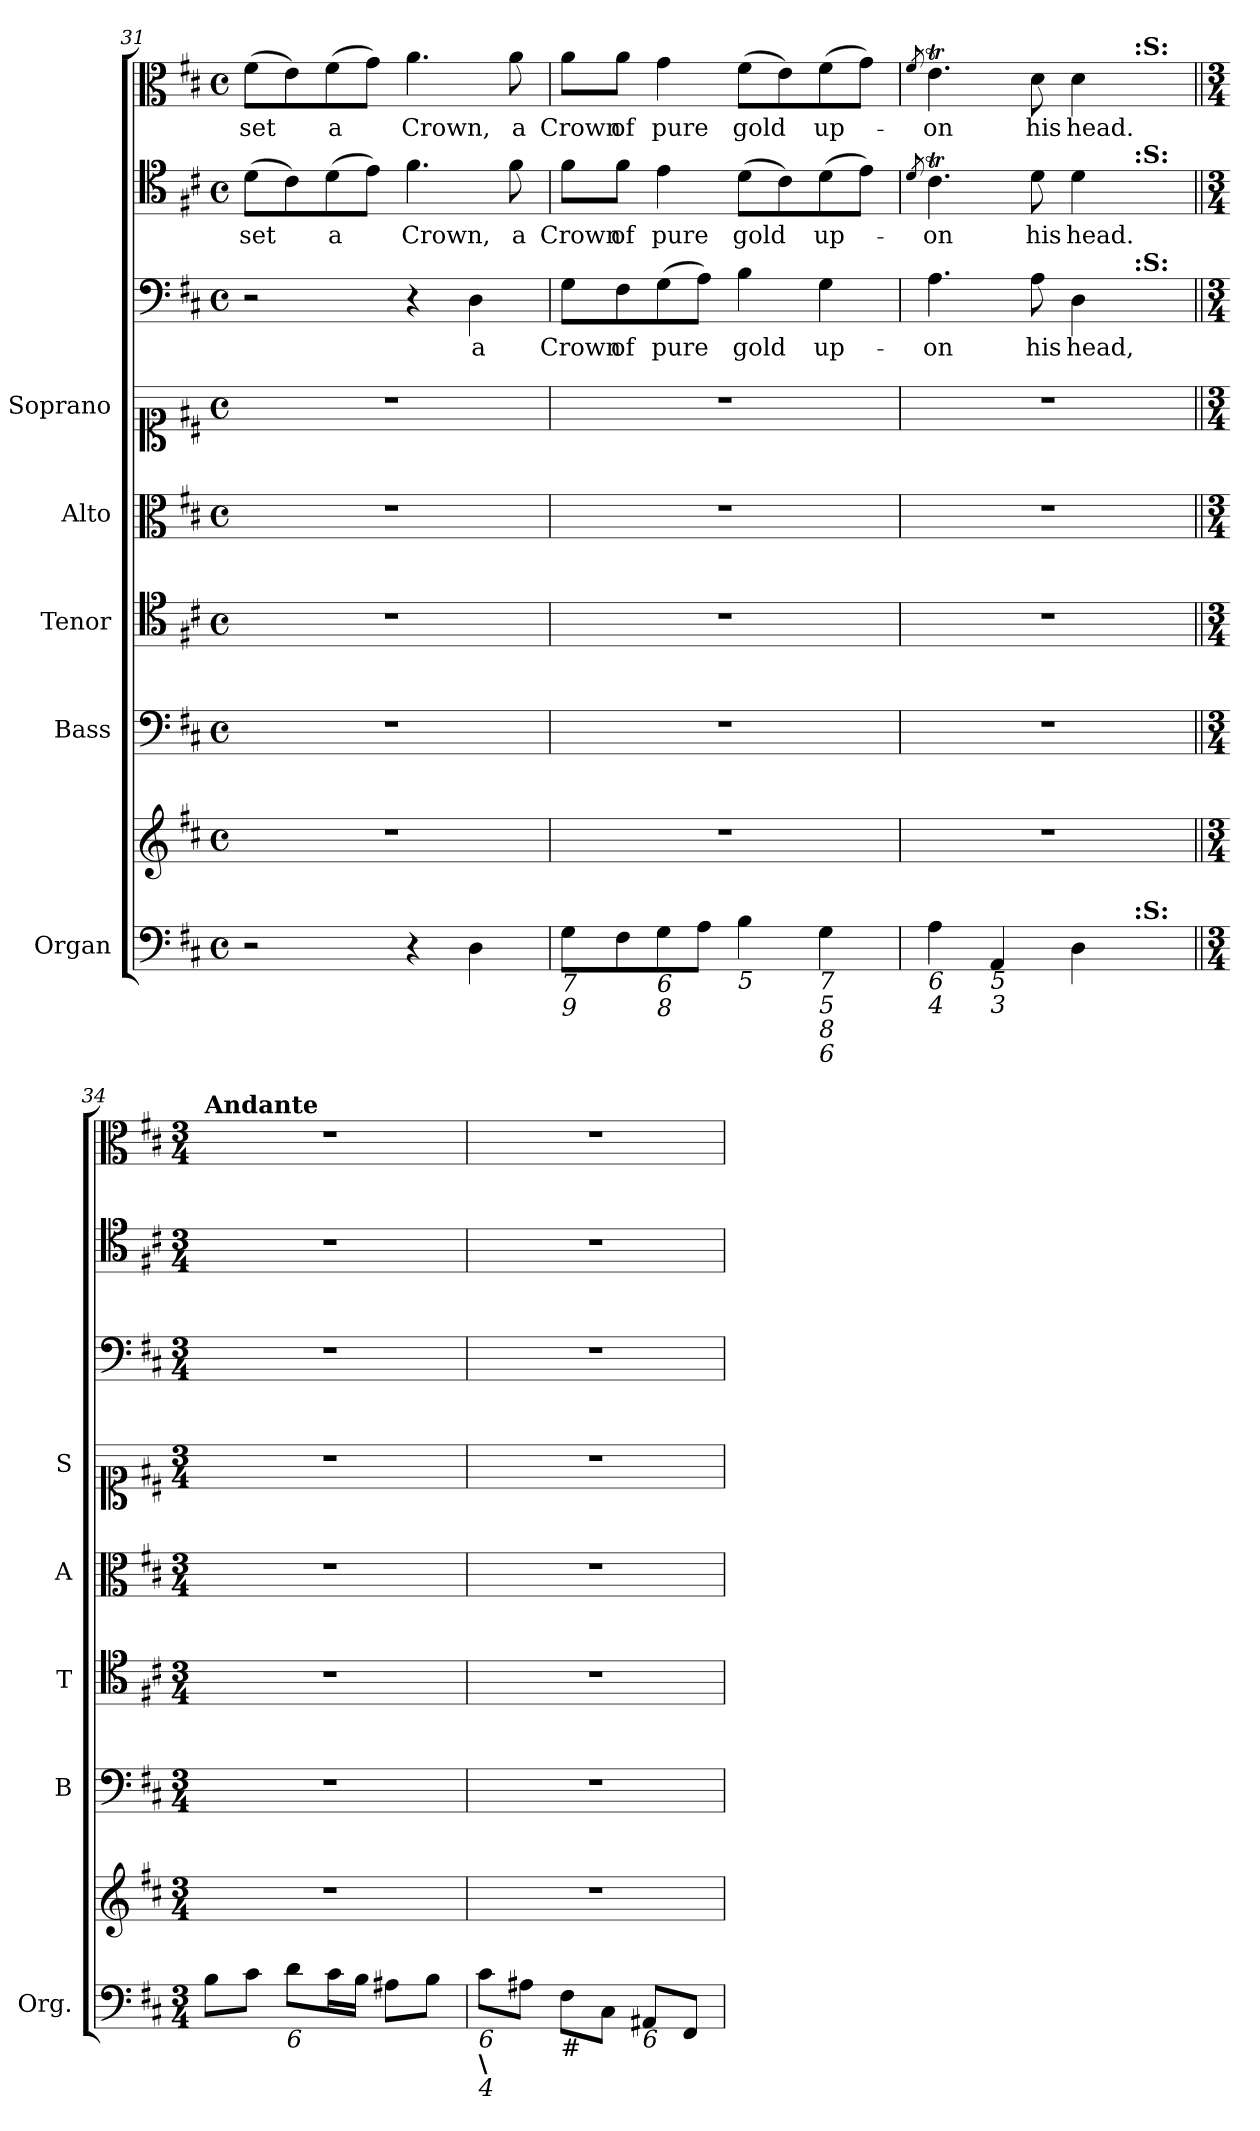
**kern	**kern	**kern	**kern	**kern	**kern	**kern	**text	**kern	**text	**kern	**text
*part8	*part8	*part7	*part6	*part5	*part4	*part3	*part3	*part2	*part2	*part1	*part1
*staff9	*staff8	*staff7	*staff6	*staff5	*staff4	*staff3	*staff3	*staff2	*staff2	*staff1	*staff1
*I"Organ	*	*I"Bass	*I"Tenor	*I"Alto	*I"Soprano	*	*	*	*	*	*
*I'Org.	*	*I'B	*I'T	*I'A	*I'S	*	*	*	*	*	*
*clefF4	*clefG2	*clefF4	*clefC4	*clefC3	*clefC1	*clefF4	*	*clefC4	*	*clefC3	*
*k[f#c#]	*k[f#c#]	*k[f#c#]	*k[f#c#]	*k[f#c#]	*k[f#c#]	*k[f#c#]	*	*k[f#c#]	*	*k[f#c#]	*
*D:	*D:	*D:	*D:	*D:	*D:	*D:	*	*D:	*	*D:	*
*M4/4	*M4/4	*M4/4	*M4/4	*M4/4	*M4/4	*M4/4	*	*M4/4	*	*M4/4	*
*met(c)	*met(c)	*met(c)	*met(c)	*met(c)	*met(c)	*met(c)	*	*met(c)	*	*met(c)	*
=31	=31	=31	=31	=31	=31	=31	=31	=31	=31	=31	=31
!	!	!	!	!	!	!	!	!	!LO:LY:b	!	!LO:LY:b
2r	1r	1r	1r	1r	1r	2r	.	(>8d\L	set	(>8f#\L	set
.	.	.	.	.	.	.	.	8c#\)	.	8e\)	.
!	!	!	!	!	!	!	!	!	!LO:LY:b	!	!LO:LY:b
.	.	.	.	.	.	.	.	(>8d\	a	(>8f#\	a
.	.	.	.	.	.	.	.	8e\J)	.	8g\J)	.
!	!	!	!	!	!	!	!	!	!LO:LY:b	!	!LO:LY:b
4r	.	.	.	.	.	4r	.	4.f#\	Crown,	4.a\	Crown,
!	!	!	!	!	!	!	!LO:LY:b	!	!	!	!
4D\	.	.	.	.	.	4D\	a	.	.	.	.
!	!	!	!	!	!	!	!	!	!LO:LY:b	!	!LO:LY:b
.	.	.	.	.	.	.	.	8f#\	a	8a\	a
=32	=32	=32	=32	=32	=32	=32	=32	=32	=32	=32	=32
!LO:TX:b:i:t=7	!	!	!	!	!	!	!	!	!	!	!
!LO:TX:b:i:t=9	!	!	!	!	!	!	!	!	!	!	!
!	!	!	!	!	!	!	!LO:LY:b	!	!LO:LY:b	!	!LO:LY:b
8G\L	1r	1r	1r	1r	1r	8G\L	Crown	8f#\L	Crown	8a\L	Crown
!	!	!	!	!	!	!	!LO:LY:b	!	!LO:LY:b	!	!LO:LY:b
8F#\	.	.	.	.	.	8F#\	of	8f#\J	of	8a\J	of
!LO:TX:b:i:t=6	!	!	!	!	!	!	!	!	!	!	!
!LO:TX:b:i:t=8	!	!	!	!	!	!	!	!	!	!	!
!	!	!	!	!	!	!	!LO:LY:b	!	!LO:LY:b	!	!LO:LY:b
8G\	.	.	.	.	.	(>8G\	pure	4e\	pure	4g\	pure
8A\J	.	.	.	.	.	8A\J)	.	.	.	.	.
!LO:TX:b:i:t=5	!	!	!	!	!	!	!	!	!	!	!
!	!	!	!	!	!	!	!LO:LY:b	!	!LO:LY:b	!	!LO:LY:b
4B\	.	.	.	.	.	4B\	gold	(>8d\L	gold	(>8f#\L	gold
.	.	.	.	.	.	.	.	8c#\)	.	8e\)	.
!LO:TX:b:i:t=7	!	!	!	!	!	!	!	!	!	!	!
!LO:TX:b:i:t=5	!	!	!	!	!	!	!	!	!	!	!
!LO:TX:b:i:t=8	!	!	!	!	!	!	!	!	!	!	!
!LO:TX:b:i:t=6	!	!	!	!	!	!	!	!	!	!	!
!	!	!	!	!	!	!	!LO:LY:b	!	!LO:LY:b	!	!LO:LY:b
4G\	.	.	.	.	.	4G\	up-	(>8d\	up-	(>8f#\	up-
.	.	.	.	.	.	.	.	8e\J)	.	8g\J)	.
=33	=33	=33	=33	=33	=33	=33	=33	=33	=33	=33	=33
.	.	.	.	.	.	.	.	8qd/	.	8qf#/	.
!LO:TX:b:i:t=6	!	!	!	!	!	!	!	!	!	!	!
!LO:TX:b:i:t=4	!	!	!	!	!	!	!	!	!	!	!
!	!	!	!	!	!	!	!LO:LY:b	!	!LO:LY:b	!	!LO:LY:b
4A\	1r	1r	1r	1r	1r	4.A\	-on	4.c#t\	-on	4.eT\	-on
!LO:TX:b:i:t=5	!	!	!	!	!	!	!	!	!	!	!
!LO:TX:b:i:t=3	!	!	!	!	!	!	!	!	!	!	!
4AA/	.	.	.	.	.	.	.	.	.	.	.
!	!	!	!	!	!	!	!LO:LY:b	!	!LO:LY:b	!	!LO:LY:b
.	.	.	.	.	.	8A\	his	8d\	his	8d\	his
!	!	!	!	!	!	!	!LO:LY:b	!	!LO:LY:b	!	!LO:LY:b
4D\	.	.	.	.	.	4D\	head,	4d\	head.	4d\	head.
!	!	!	!	!	!	!	!	!	!	!LO:TX:a:B:t=&colon;S&colon;	!
!	!	!	!	!	!	!	!	!LO:TX:a:B:t=&colon;S&colon;	!	!	!
!	!	!	!	!	!	!LO:TX:a:B:t=&colon;S&colon;	!	!	!	!	!
!LO:TX:a:B:t=&colon;S&colon;	!	!	!	!	!	!	!	!	!	!	!
4ryy	.	.	.	.	.	4ryy	.	4ryy	.	4ryy	.
!!LO:PB:g=z
=34||	=34||	=34||	=34||	=34||	=34||	=34||	=34||	=34||	=34||	=34||	=34||
*M3/4	*M3/4	*M3/4	*M3/4	*M3/4	*M3/4	*M3/4	*	*M3/4	*	*M3/4	*
*	*	*	*	*	*	*	*	*	*	*MM90	*
!	!	!	!	!	!	!	!	!	!	!LO:TX:a:B:t=Andante	!
8B\L	2.r	2.r	2.r	2.r	2.r	2.r	.	2.r	.	2.r	.
8c#\J	.	.	.	.	.	.	.	.	.	.	.
!LO:TX:b:i:t=6	!	!	!	!	!	!	!	!	!	!	!
8d\L	.	.	.	.	.	.	.	.	.	.	.
16c#\L	.	.	.	.	.	.	.	.	.	.	.
16B\JJ	.	.	.	.	.	.	.	.	.	.	.
8A#X\L	.	.	.	.	.	.	.	.	.	.	.
8B\J	.	.	.	.	.	.	.	.	.	.	.
=35	=35	=35	=35	=35	=35	=35	=35	=35	=35	=35	=35
!LO:TX:b:i:t=6	!	!	!	!	!	!	!	!	!	!	!
!LO:TX:b:B:t=\	!	!	!	!	!	!	!	!	!	!	!
!LO:TX:b:i:t=4	!	!	!	!	!	!	!	!	!	!	!
8c#\L	2.r	2.r	2.r	2.r	2.r	2.r	.	2.r	.	2.r	.
8A#X\J	.	.	.	.	.	.	.	.	.	.	.
!LO:TX:b:t=#	!	!	!	!	!	!	!	!	!	!	!
8F#\L	.	.	.	.	.	.	.	.	.	.	.
8C#\J	.	.	.	.	.	.	.	.	.	.	.
!LO:TX:b:i:t=6	!	!	!	!	!	!	!	!	!	!	!
8AA#X/L	.	.	.	.	.	.	.	.	.	.	.
8FF#/J	.	.	.	.	.	.	.	.	.	.	.
=	=	=	=	=	=	=	=	=	=	=	=
*-	*-	*-	*-	*-	*-	*-	*-	*-	*-	*-	*-
